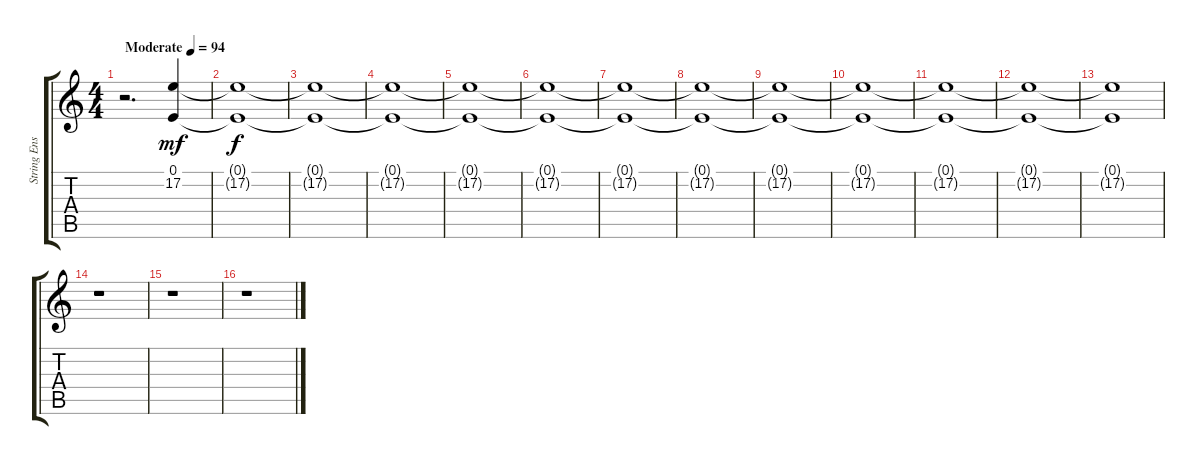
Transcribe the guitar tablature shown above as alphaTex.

\track ("String Ensemble 2" "String Ens") {instrument stringensemble2}
\staff {score tabs}
\tuning (E4 B3 G3 D3 A2 E2) {hide}
\ts (4 4)
\tempo (94 "Moderate")
\clef g2
\ks c
r.2{d dy mf instrument stringensemble2} (0.1 17.2).4{volume 9} |
(0.1{t} 17.2{t}).1{dy f} |
(0.1{t} 17.2{t}).1 |
(0.1{t} 17.2{t}).1 |
(0.1{t} 17.2{t}).1 |
(0.1{t} 17.2{t}).1 |
(0.1{t} 17.2{t}).1 |
(0.1{t} 17.2{t}).1 |
(0.1{t} 17.2{t}).1 |
(0.1{t} 17.2{t}).1{volume 0} |
(0.1{t} 17.2{t}).1 |
(0.1{t} 17.2{t}).1 |
(0.1{t} 17.2{t}).1 |
r.1 |
r.1 |
r.1
